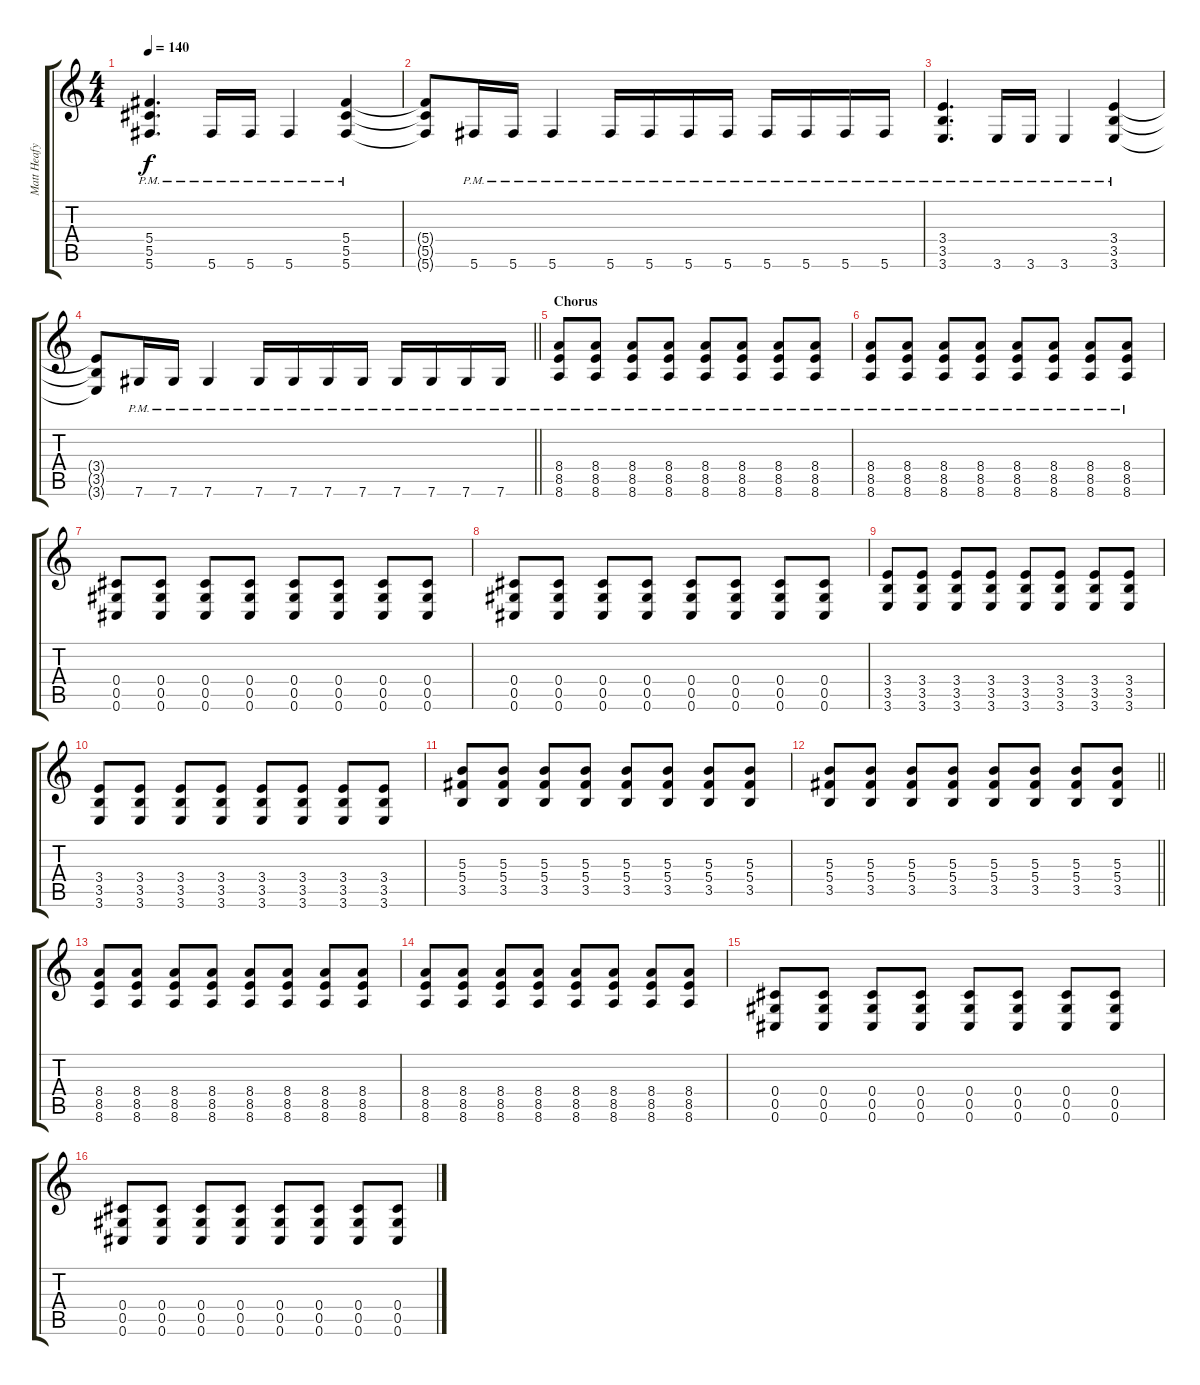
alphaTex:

\track ("Matt Heafy" "Matt Heafy") {instrument distortionguitar}
\staff {score tabs}
\tuning (Eb4 Bb3 Gb3 Db3 Ab2 Db2) {hide}
\ts (4 4)
\tempo 140
\clef g2
\ks c
(5.4{pm} 5.5{pm} 5.6{pm}).4{d dy f} 5.6{pm}.16 5.6{pm}.16 5.6{pm}.4 (5.4{pm} 5.5{pm} 5.6{pm}).4 |
(5.4{t} 5.5{t} 5.6{t}).8 5.6{pm}.16 5.6{pm}.16 5.6{pm}.4 5.6{pm}.16 5.6{pm}.16 5.6{pm}.16 5.6{pm}.16 5.6{pm}.16 5.6{pm}.16 5.6{pm}.16 5.6{pm}.16 |
(3.4{pm} 3.5{pm} 3.6{pm}).4{d} 3.6{pm}.16 3.6{pm}.16 3.6{pm}.4 (3.4{pm} 3.5{pm} 3.6{pm}).4 |
\barLineRight lightlight
(3.4{t} 3.5{t} 3.6{t}).8 7.6{pm}.16 7.6{pm}.16 7.6{pm}.4 7.6{pm}.16 7.6{pm}.16 7.6{pm}.16 7.6{pm}.16 7.6{pm}.16 7.6{pm}.16 7.6{pm}.16 7.6{pm}.16 |
\section ("" "Chorus")
(8.4{pm} 8.5{pm} 8.6{pm}).8 (8.4 8.5 8.6{pm}).8 (8.4 8.5 8.6{pm}).8 (8.4 8.5 8.6{pm}).8 (8.4 8.5 8.6{pm}).8 (8.4 8.5 8.6{pm}).8 (8.4 8.5 8.6{pm}).8 (8.4 8.5 8.6{pm}).8 |
(8.4 8.5 8.6{pm}).8 (8.4 8.5 8.6{pm}).8 (8.4 8.5 8.6{pm}).8 (8.4 8.5 8.6{pm}).8 (8.4 8.5 8.6{pm}).8 (8.4 8.5 8.6{pm}).8 (8.4 8.5 8.6{pm}).8 (8.4 8.5 8.6{pm}).8 |
(0.4 0.5 0.6).8 (0.4 0.5 0.6).8 (0.4 0.5 0.6).8 (0.4 0.5 0.6).8 (0.4 0.5 0.6).8 (0.4 0.5 0.6).8 (0.4 0.5 0.6).8 (0.4 0.5 0.6).8 |
(0.4 0.5 0.6).8 (0.4 0.5 0.6).8 (0.4 0.5 0.6).8 (0.4 0.5 0.6).8 (0.4 0.5 0.6).8 (0.4 0.5 0.6).8 (0.4 0.5 0.6).8 (0.4 0.5 0.6).8 |
(3.4 3.5 3.6).8 (3.4 3.5 3.6).8 (3.4 3.5 3.6).8 (3.4 3.5 3.6).8 (3.4 3.5 3.6).8 (3.4 3.5 3.6).8 (3.4 3.5 3.6).8 (3.4 3.5 3.6).8 |
(3.4 3.5 3.6).8 (3.4 3.5 3.6).8 (3.4 3.5 3.6).8 (3.4 3.5 3.6).8 (3.4 3.5 3.6).8 (3.4 3.5 3.6).8 (3.4 3.5 3.6).8 (3.4 3.5 3.6).8 |
(5.3 5.4 3.5).8 (5.3 5.4 3.5).8 (5.3 5.4 3.5).8 (5.3 5.4 3.5).8 (5.3 5.4 3.5).8 (5.3 5.4 3.5).8 (5.3 5.4 3.5).8 (5.3 5.4 3.5).8 |
\barLineRight lightlight
(5.3 5.4 3.5).8 (5.3 5.4 3.5).8 (5.3 5.4 3.5).8 (5.3 5.4 3.5).8 (5.3 5.4 3.5).8 (5.3 5.4 3.5).8 (5.3 5.4 3.5).8 (5.3 5.4 3.5).8 |
(8.4 8.5 8.6).8 (8.4 8.5 8.6).8 (8.4 8.5 8.6).8 (8.4 8.5 8.6).8 (8.4 8.5 8.6).8 (8.4 8.5 8.6).8 (8.4 8.5 8.6).8 (8.4 8.5 8.6).8 |
(8.4 8.5 8.6).8 (8.4 8.5 8.6).8 (8.4 8.5 8.6).8 (8.4 8.5 8.6).8 (8.4 8.5 8.6).8 (8.4 8.5 8.6).8 (8.4 8.5 8.6).8 (8.4 8.5 8.6).8 |
(0.4 0.5 0.6).8 (0.4 0.5 0.6).8 (0.4 0.5 0.6).8 (0.4 0.5 0.6).8 (0.4 0.5 0.6).8 (0.4 0.5 0.6).8 (0.4 0.5 0.6).8 (0.4 0.5 0.6).8 |
(0.4 0.5 0.6).8 (0.4 0.5 0.6).8 (0.4 0.5 0.6).8 (0.4 0.5 0.6).8 (0.4 0.5 0.6).8 (0.4 0.5 0.6).8 (0.4 0.5 0.6).8 (0.4 0.5 0.6).8
